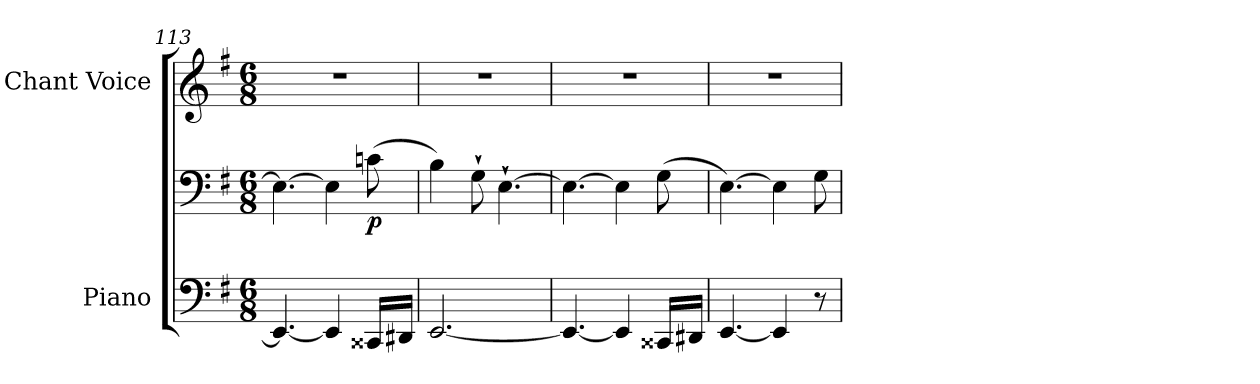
**kern	**kern	**dynam	**kern
*part2	*part2	*part2	*part1
*staff3	*staff2	*staff2/3	*staff1
*I"Piano	*	*	*I"Chant Voice
*I'Pno	*	*	*
*clefF4	*clefF4	*	*clefG2
*k[f#]	*k[f#]	*	*k[f#]
*M6/8	*M6/8	*	*M6/8
=113	=113	=113	=113
4.EE/_	4.E\_	.	2.r
4EE/]	4E\]	.	.
!	!	!LO:DY:b	!
16CC##X/LL	(8cn\	p	.
16DD#X/JJ	.	.	.
=114	=114	=114	=114
[2.EE/	4B\)	.	2.r
.	8G`\	.	.
.	[4.E`\	.	.
=115	=115	=115	=115
4.EE/_	4.E\_	.	2.r
4EE/]	4E\]	.	.
16CC##X/LL	(8G\	.	.
16DD#X/JJ	.	.	.
=116	=116	=116	=116
[4.EE/	[4.E\)	.	2.r
4EE/]	4E\]	.	.
8r	8G\	.	.
=	=	=	=
*-	*-	*-	*-
